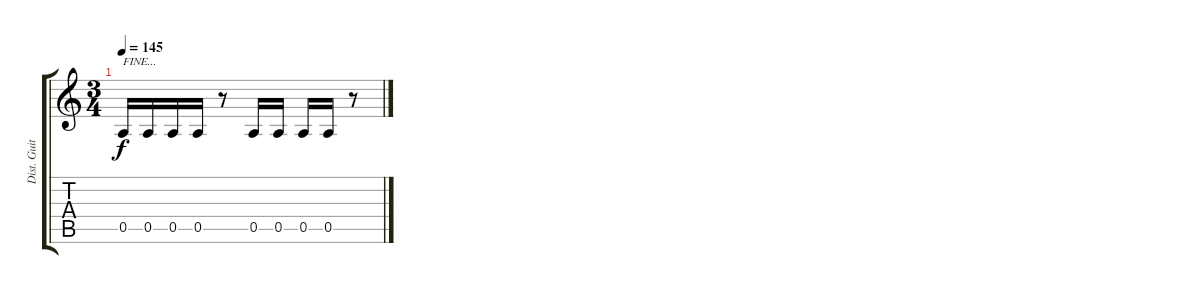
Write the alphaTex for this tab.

\track ("Dist. Guitar 1" "Dist. Guit") {instrument distortionguitar}
\staff {score tabs}
\tuning (E4 B3 G3 D3 A2 E2) {hide}
\ts (3 4)
\tempo 145
\clef g2
\ks c
0.5.16{txt "FINE..." dy f} 0.5.16 0.5.16 0.5.16 r.8 0.5.16 0.5.16 0.5.16 0.5.16 r.8
